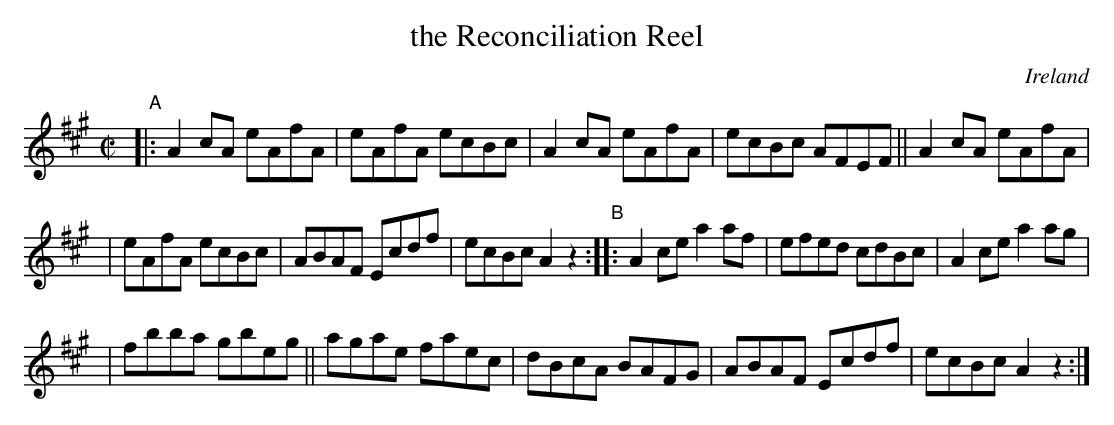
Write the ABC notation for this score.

X:1
T: the Reconciliation Reel
O: Ireland
M: C|
L: 1/8
K: A
"^A"|: A2cA eAfA | eAfA ecBc | A2cA eAfA | ecBc AFEF || A2cA eAfA |
| eAfA ecBc | ABAF Ecdf | ecBc A2z2 "^B":: A2ce a2af | efed cdBc | A2ce a2ag |
| fbba gbeg || agae faec | dBcA BAFG | ABAF Ecdf | ecBc A2z2 :|
